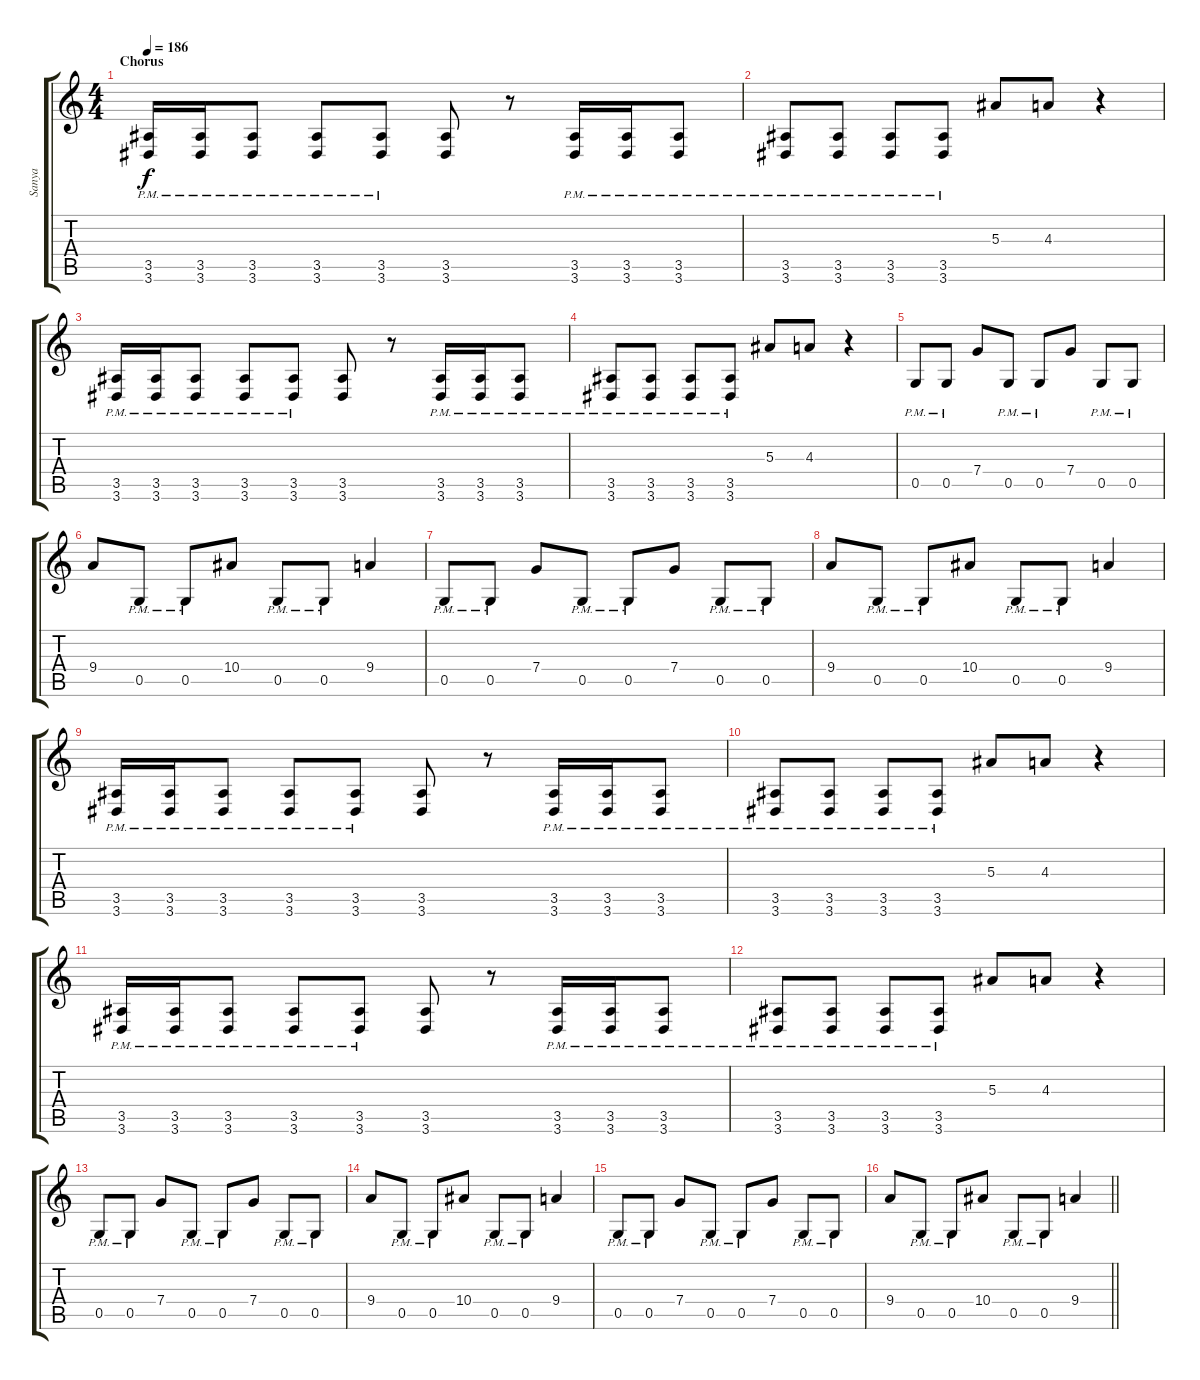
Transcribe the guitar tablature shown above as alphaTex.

\track ("Sanya" "Sanya") {instrument overdrivenguitar}
\staff {score tabs}
\tuning (D4 A3 F3 C3 G2 C2) {hide}
\ts (4 4)
\section ("" "Chorus")
\tempo 186
\clef g2
\ks c
(3.5{pm} 3.6{pm}).16{dy f} (3.5{pm} 3.6{pm}).16 (3.5{pm} 3.6{pm}).8 (3.5{pm} 3.6{pm}).8 (3.5{pm} 3.6{pm}).8 (3.5 3.6).8 r.8 (3.5{pm} 3.6{pm}).16 (3.5{pm} 3.6{pm}).16 (3.5{pm} 3.6{pm}).8 |
(3.5{pm} 3.6{pm}).8 (3.5{pm} 3.6{pm}).8 (3.5{pm} 3.6{pm}).8 (3.5{pm} 3.6{pm}).8 5.3.8 4.3.8 r.4 |
(3.5{pm} 3.6{pm}).16 (3.5{pm} 3.6{pm}).16 (3.5{pm} 3.6{pm}).8 (3.5{pm} 3.6{pm}).8 (3.5{pm} 3.6{pm}).8 (3.5 3.6).8 r.8 (3.5{pm} 3.6{pm}).16 (3.5{pm} 3.6{pm}).16 (3.5{pm} 3.6{pm}).8 |
(3.5{pm} 3.6{pm}).8 (3.5{pm} 3.6{pm}).8 (3.5{pm} 3.6{pm}).8 (3.5{pm} 3.6{pm}).8 5.3.8 4.3.8 r.4 |
0.5{pm}.8 0.5{pm}.8 7.4.8 0.5{pm}.8 0.5{pm}.8 7.4.8 0.5{pm}.8 0.5{pm}.8 |
9.4.8 0.5{pm}.8 0.5{pm}.8 10.4.8 0.5{pm}.8 0.5{pm}.8 9.4.4 |
0.5{pm}.8 0.5{pm}.8 7.4.8 0.5{pm}.8 0.5{pm}.8 7.4.8 0.5{pm}.8 0.5{pm}.8 |
9.4.8 0.5{pm}.8 0.5{pm}.8 10.4.8 0.5{pm}.8 0.5{pm}.8 9.4.4 |
(3.5{pm} 3.6{pm}).16 (3.5{pm} 3.6{pm}).16 (3.5{pm} 3.6{pm}).8 (3.5{pm} 3.6{pm}).8 (3.5{pm} 3.6{pm}).8 (3.5 3.6).8 r.8 (3.5{pm} 3.6{pm}).16 (3.5{pm} 3.6{pm}).16 (3.5{pm} 3.6{pm}).8 |
(3.5{pm} 3.6{pm}).8 (3.5{pm} 3.6{pm}).8 (3.5{pm} 3.6{pm}).8 (3.5{pm} 3.6{pm}).8 5.3.8 4.3.8 r.4 |
(3.5{pm} 3.6{pm}).16 (3.5{pm} 3.6{pm}).16 (3.5{pm} 3.6{pm}).8 (3.5{pm} 3.6{pm}).8 (3.5{pm} 3.6{pm}).8 (3.5 3.6).8 r.8 (3.5{pm} 3.6{pm}).16 (3.5{pm} 3.6{pm}).16 (3.5{pm} 3.6{pm}).8 |
(3.5{pm} 3.6{pm}).8 (3.5{pm} 3.6{pm}).8 (3.5{pm} 3.6{pm}).8 (3.5{pm} 3.6{pm}).8 5.3.8 4.3.8 r.4 |
0.5{pm}.8 0.5{pm}.8 7.4.8 0.5{pm}.8 0.5{pm}.8 7.4.8 0.5{pm}.8 0.5{pm}.8 |
9.4.8 0.5{pm}.8 0.5{pm}.8 10.4.8 0.5{pm}.8 0.5{pm}.8 9.4.4 |
0.5{pm}.8 0.5{pm}.8 7.4.8 0.5{pm}.8 0.5{pm}.8 7.4.8 0.5{pm}.8 0.5{pm}.8 |
\barLineRight lightlight
9.4.8 0.5{pm}.8 0.5{pm}.8 10.4.8 0.5{pm}.8 0.5{pm}.8 9.4.4
